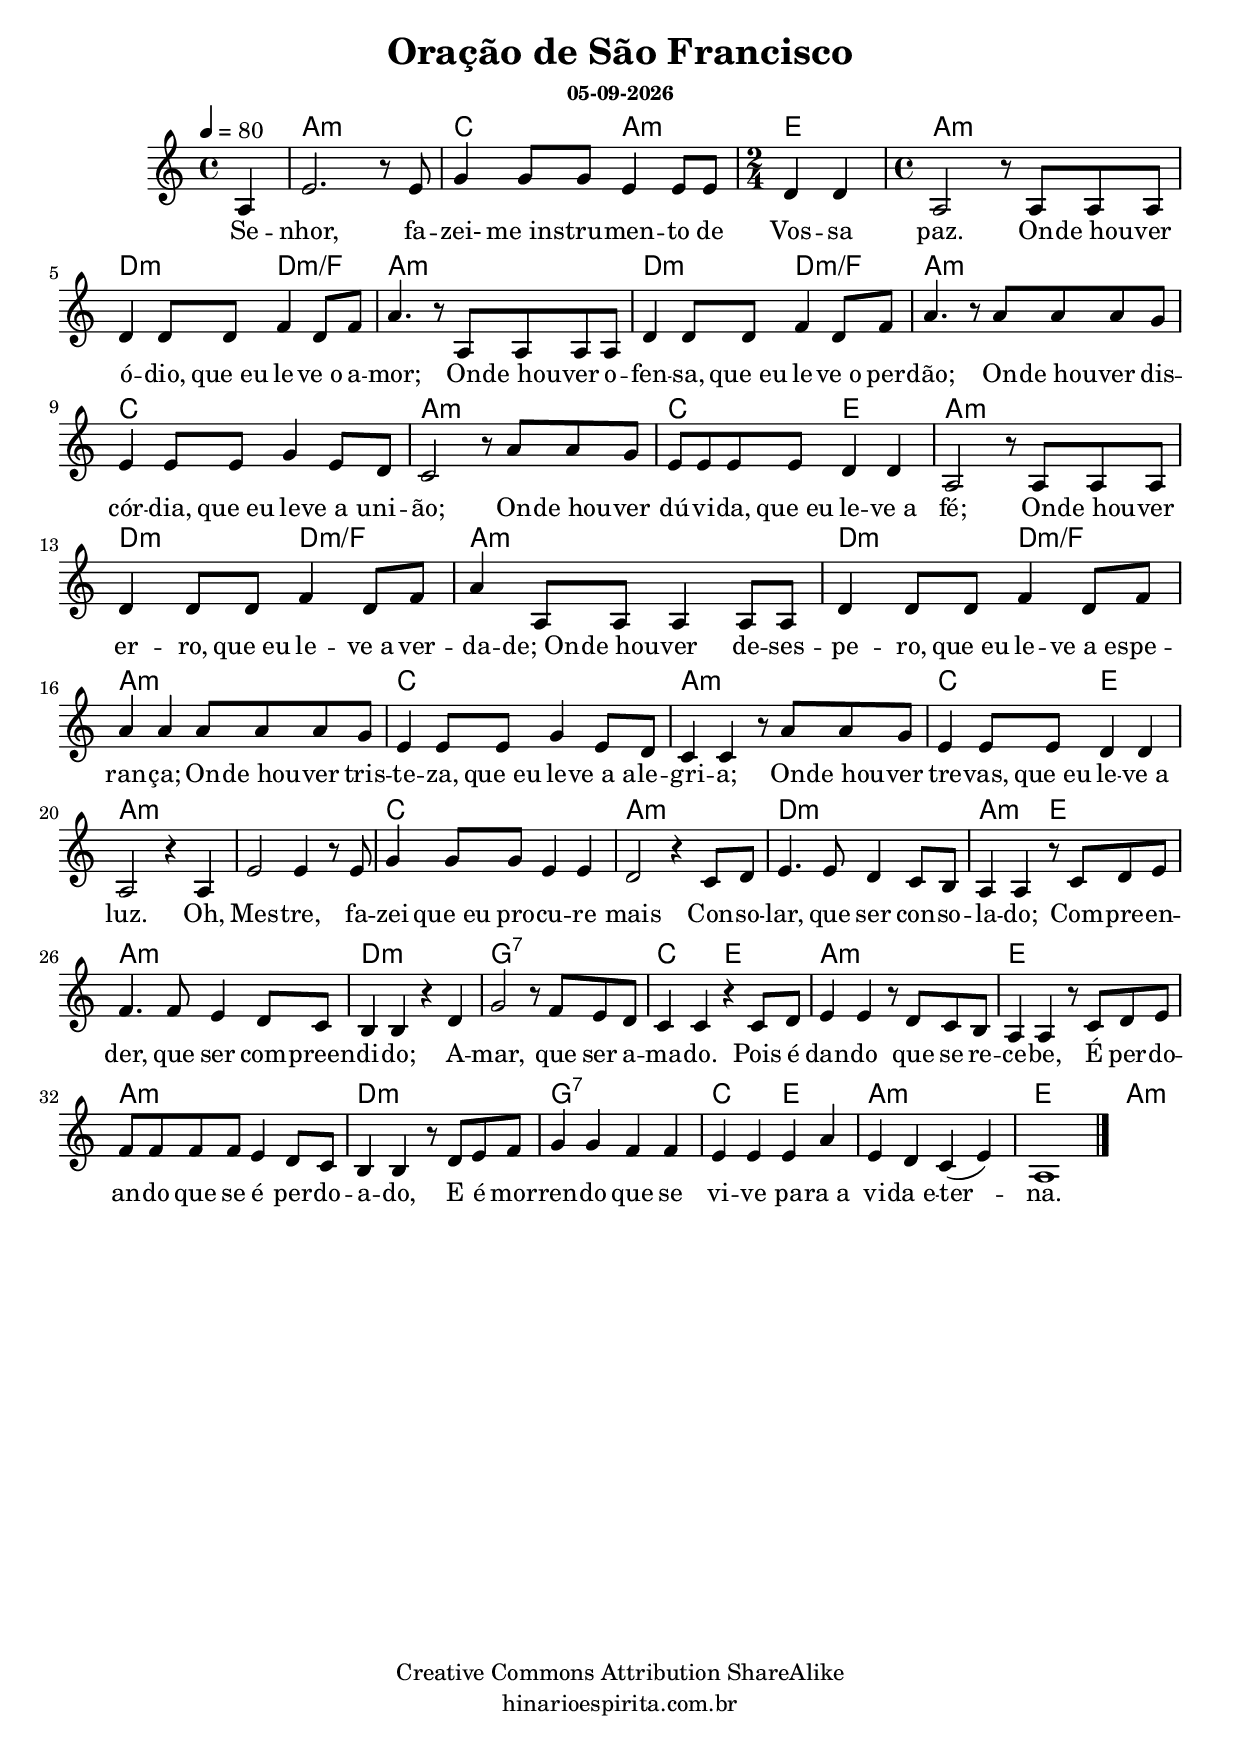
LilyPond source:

\version "2.16.0"
\pointAndClickOff

\header {
  title = "Oração de São Francisco"
  subsubtitle = #(strftime "%d-%m-%Y" (localtime (current-time)))
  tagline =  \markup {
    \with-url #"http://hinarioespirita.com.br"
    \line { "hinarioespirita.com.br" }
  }
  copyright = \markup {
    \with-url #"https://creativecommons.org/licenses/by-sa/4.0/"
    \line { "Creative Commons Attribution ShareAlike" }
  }
}

melodia = \relative c' {
  \key a \minor
  \time 4/4
  \tempo 4 = 80
  \clef treble

  \partial 4 a4 |
  e'2. r8 e8 | g4 g8 g e4 e8 e | \time 2/4 d4 d | \time 4/4 a2 r8 a8 a a | 
  d4 d8 d f4 d8 f | a4. r8 a,8 a a a | 
  d4 d8 d f4 d8 f | a4. r8 a8 a a g |
  e4 e8 e g4 e8 d | c2 r8 a'8 a g |
  e8 e e e d4 d | a2 r8 a8 a a |
  
  d4 d8 d f4 d8 f | a4 a,8 a a4 a8 a |
  d4 d8 d f4 d8 f | a4 a a8 a a g | 
  e4 e8 e g4 e8 d | c4 c r8 a'8 a g | 
  e4 e8 e d4 d | a2 r4 a4 |
  
  e'2 e4 r8 e8 | g4 g8 g e4 e | 
  d2 r4 c8 d | e4. e8 d4 c8 b | 
  a4 a r8 c8 d e | f4. f8 e4 d8 c | 
  b4 b r4 d4 | g2 r8 f8 e d | 
  c4 c r4 c8 d | e4 e r8 d8 c b |
  a4 a r8 c8 d e | f8 f f f e4 d8 c |
  b4 b r8 d8 e f | g4 g f f | 
  e e e a | e d c( e) | a,1
  \bar "|."
}

letra = \lyricmode {
  Se -- nhor, fa -- zei- me_ins -- tru -- men -- to de Vos -- sa paz.  
  On -- de_hou -- ver ó -- dio, que_eu le -- ve_o a -- mor;  
  On -- de_hou -- ver o -- fen -- sa, que_eu le -- ve_o per -- dão;  
  On -- de_hou -- ver dis -- cór -- dia, que_eu le -- ve_a_u -- ni -- ão;  
  On -- de_hou -- ver dú -- vi -- da, que_eu le -- ve_a fé;  
  On -- de_hou -- ver er -- ro, que_eu le -- ve_a ver -- da -- de;_On -- de_hou -- ver de -- ses -- pe -- ro, que_eu le -- ve_a_es -- pe -- ran -- ça;  
  On -- de_hou -- ver tris -- te -- za, que_eu le -- ve_a_a -- le -- gri -- a;  
  On -- de_hou -- ver tre -- vas, que_eu le -- ve_a luz.  
    
  Oh, Mes -- tre, fa -- zei que_eu pro -- cu -- re mais  
  Con -- so -- lar, que ser con -- so -- la -- do;  
  Com -- pre -- en -- der, que ser com -- preen -- di -- do;  
  A -- mar, que ser a -- ma -- do.  
  Pois é dan -- do que se re -- ce -- be,  
  É per -- do -- an -- do que se é per -- do -- a -- do,  
  E é mor -- ren -- do que se vi -- ve pa -- ra_a vi -- da_e -- ter -- na.
}

harmonia = \chordmode {
  \set majorSevenSymbol = \markup { 7M }
  s4 a1:m c2 a:m e a1:m d2:m d:m/f a1:m d2:m d:m/f a1:m c a:m c2 e a1:m
  d2:m d:m/f a1:m  d2:m d:m/f a1:m c a:m c2 e \repeat percent 2 {a1:m}
  c a:m d1:m a2:m e a1:m d:m g:7 c2 e a1:m e a:m d:m g:7 c2 e a1:m e a:m
}

\score {
  <<
    \new ChordNames { \harmonia }
    \new Staff <<
      \new Voice = "melodia" { \melodia }
      \lyricsto "melodia" \new Lyrics \letra
      \set Staff.midiInstrument = #"acoustic grand"
    >>
  >>
  \layout {}
  \midi {}
}
